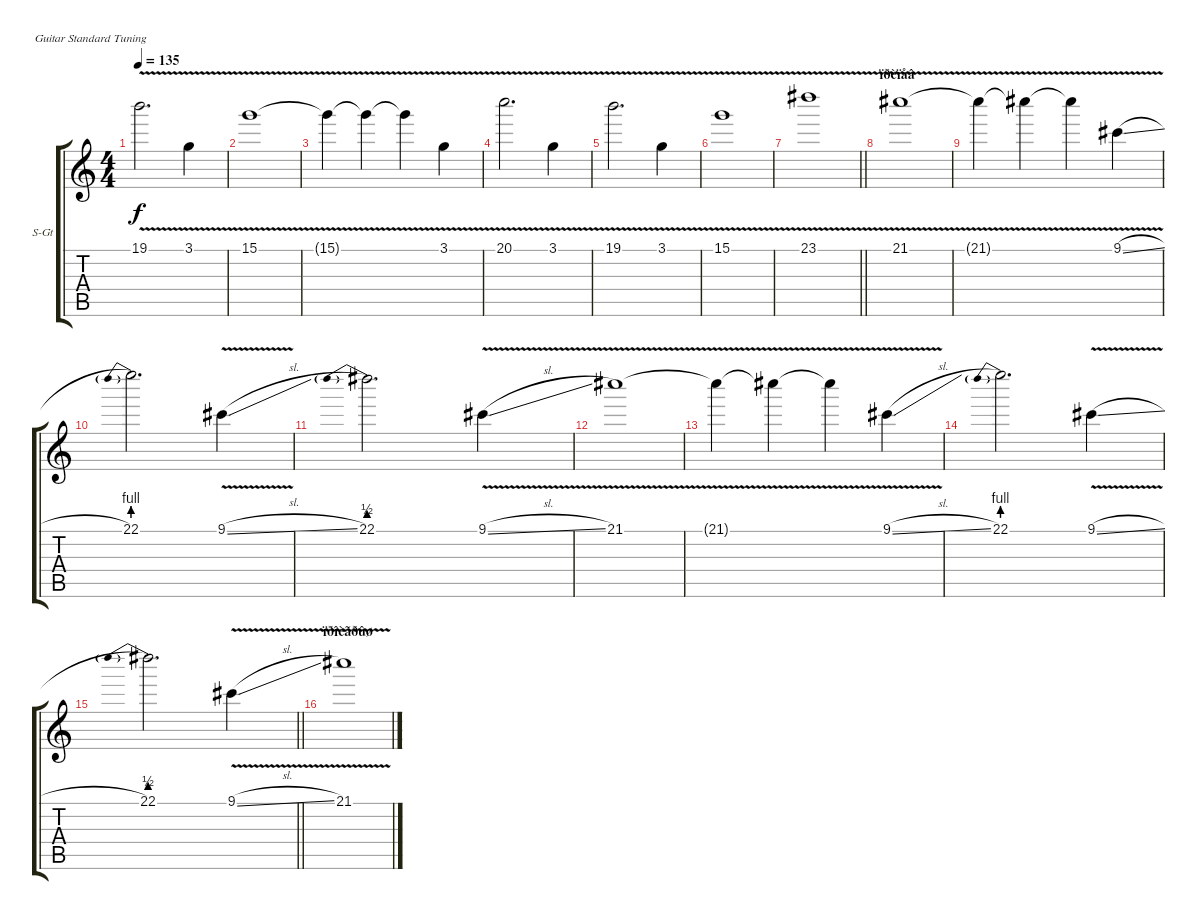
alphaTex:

\bracketExtendMode groupsimilarinstruments
\firstSystemTrackNameOrientation horizontal
\otherSystemsTrackNameOrientation horizontal
\track ("îðãàí" "S-Gt") {instrument synthstrings2}
\staff {score tabs}
\tuning (E4 B3 G3 D3 A2 E2)
\displaytranspose 12
\ts (4 4)
\tempo 135
\clef g2
\ks c
19.1{v}.2{d dy f} 3.1{v}.4 |
15.1{v}.1 |
15.1{v t}.4 15.1{v t}.4 15.1{v t}.4 3.1{v}.4 |
20.1{v}.2{d} 3.1{v}.4 |
19.1{v}.2{d} 3.1{v}.4 |
15.1{v}.1 |
\barLineRight lightlight
23.1{v}.1 |
\section ("" "ïðèïåâ")
21.1{v}.1 |
21.1{v t}.4 21.1{v t}.4 21.1{v t}.4 9.1{v sl}.4 |
22.1{be (prebend 0 4 60 4)}.2{d} 9.1{v sl}.4 |
22.1{be (prebend 0 2 60 2)}.2{d} 9.1{v sl}.4 |
21.1{v}.1 |
21.1{v t}.4 21.1{v t}.4 21.1{v t}.4 9.1{v sl}.4 |
22.1{be (prebend 0 4 60 4)}.2{d} 9.1{v sl}.4 |
\barLineRight lightlight
22.1{be (prebend 0 2 60 2)}.2{d} 9.1{v sl}.4 |
\section ("" "ïðîèãðûø")
21.1{v}.1
